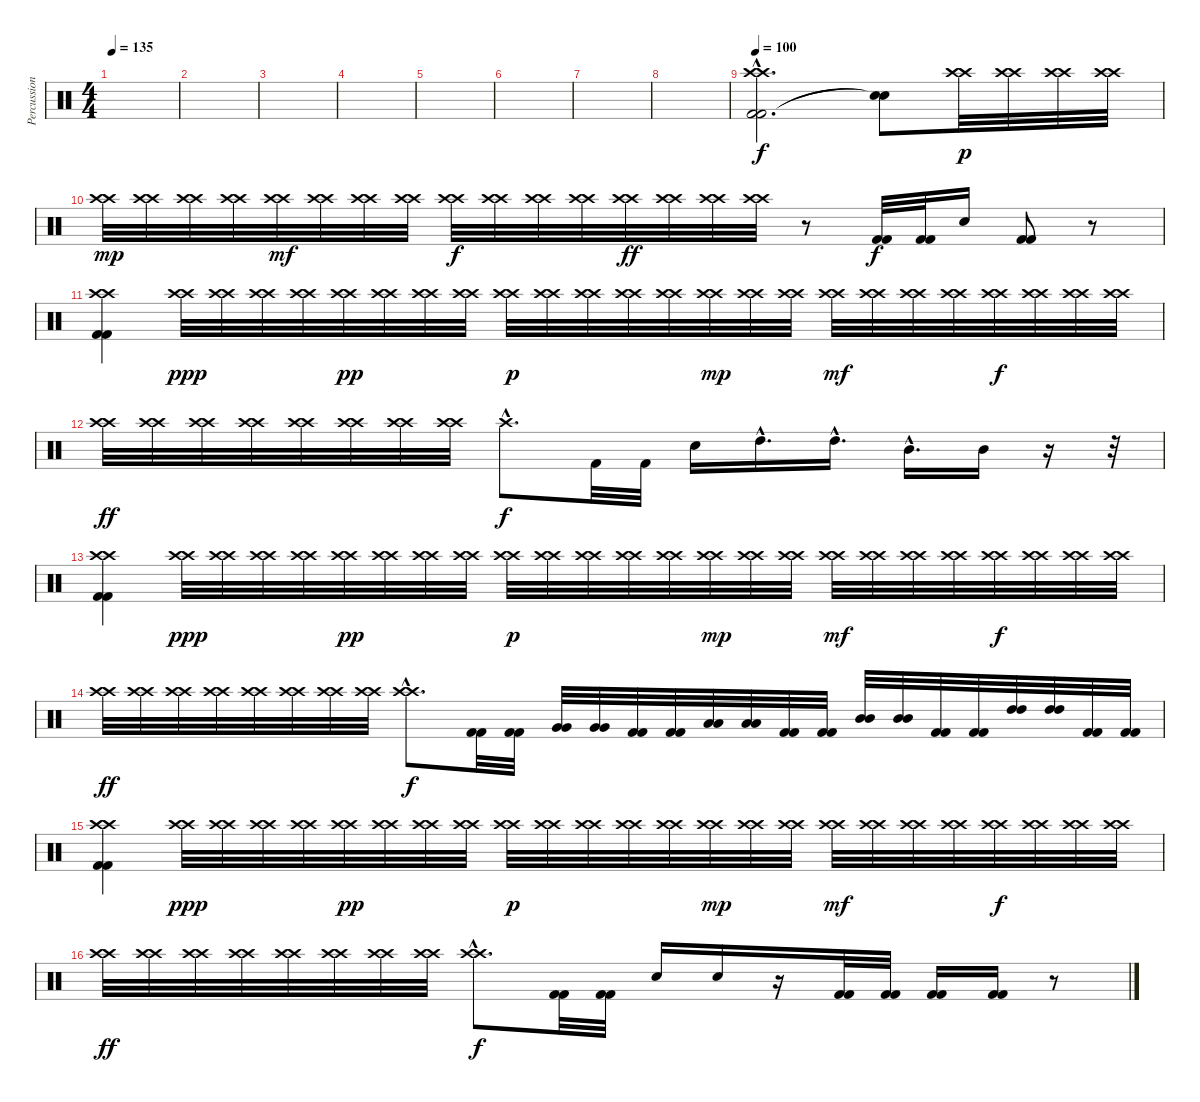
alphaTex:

\track ("Percussions" "Percussion") {instrument percussion}
\staff {score}
\articulation defaults
\ts (4 4)
\tempo 135
\tempo 100
\tempo 135
\clef neutral
\ks c
|
|
|
|
|
|
|
|
\tempo 100
("Kick (hit) 2"{hac} "Kick (hit) 2"{hac} "Crash high (hit)"{hac} "Crash high (hit)"{hac}).2{d} ("Snare (hit)"{t} "Snare (hit)"{t}).8 ("Crash high (hit)" "Crash high (hit)").32{dy p} ("Crash high (hit)" "Crash high (hit)").32 ("Crash high (hit)" "Crash high (hit)").32 ("Crash high (hit)" "Crash high (hit)").32 |
("Crash high (hit)" "Crash high (hit)").32{dy mp} ("Crash high (hit)" "Crash high (hit)").32 ("Crash high (hit)" "Crash high (hit)").32 ("Crash high (hit)" "Crash high (hit)").32 ("Crash high (hit)" "Crash high (hit)").32{dy mf} ("Crash high (hit)" "Crash high (hit)").32 ("Crash high (hit)" "Crash high (hit)").32 ("Crash high (hit)" "Crash high (hit)").32 ("Crash high (hit)" "Crash high (hit)").32{dy f} ("Crash high (hit)" "Crash high (hit)").32 ("Crash high (hit)" "Crash high (hit)").32 ("Crash high (hit)" "Crash high (hit)").32 ("Crash high (hit)" "Crash high (hit)").32{dy ff} ("Crash high (hit)" "Crash high (hit)").32 ("Crash high (hit)" "Crash high (hit)").32 ("Crash high (hit)" "Crash high (hit)").32 r.8 ("Kick (hit) 2" "Kick (hit) 2").32{dy f} ("Kick (hit) 2" "Kick (hit) 2").32 "Electric Snare (hit)".16 ("Kick (hit) 2" "Kick (hit) 2").8 r.8 |
("Kick (hit) 2" "Kick (hit) 2" "Crash high (hit)" "Crash high (hit)").4 ("Crash high (hit)" "Crash high (hit)").32{dy ppp} ("Crash high (hit)" "Crash high (hit)").32 ("Crash high (hit)" "Crash high (hit)").32 ("Crash high (hit)" "Crash high (hit)").32 ("Crash high (hit)" "Crash high (hit)").32{dy pp} ("Crash high (hit)" "Crash high (hit)").32 ("Crash high (hit)" "Crash high (hit)").32 ("Crash high (hit)" "Crash high (hit)").32 ("Crash high (hit)" "Crash high (hit)").32{dy p} ("Crash high (hit)" "Crash high (hit)").32 ("Crash high (hit)" "Crash high (hit)").32 ("Crash high (hit)" "Crash high (hit)").32 ("Crash high (hit)" "Crash high (hit)").32 ("Crash high (hit)" "Crash high (hit)").32{dy mp} ("Crash high (hit)" "Crash high (hit)").32 ("Crash high (hit)" "Crash high (hit)").32 ("Crash high (hit)" "Crash high (hit)").32{dy mf} ("Crash high (hit)" "Crash high (hit)").32 ("Crash high (hit)" "Crash high (hit)").32 ("Crash high (hit)" "Crash high (hit)").32 ("Crash high (hit)" "Crash high (hit)").32{dy f} ("Crash high (hit)" "Crash high (hit)").32 ("Crash high (hit)" "Crash high (hit)").32 ("Crash high (hit)" "Crash high (hit)").32 |
("Crash high (hit)" "Crash high (hit)").32{dy ff} ("Crash high (hit)" "Crash high (hit)").32 ("Crash high (hit)" "Crash high (hit)").32 ("Crash high (hit)" "Crash high (hit)").32 ("Crash high (hit)" "Crash high (hit)").32 ("Crash high (hit)" "Crash high (hit)").32 ("Crash high (hit)" "Crash high (hit)").32 ("Crash high (hit)" "Crash high (hit)").32 "Crash high (hit)"{hac}.8{d dy f} "Kick (hit) 2".32 "Kick (hit) 2".32 "Electric Snare (hit)".16 "High Tom (hit)"{hac}.16{d} "High Tom (hit)"{hac}.16{d} "Mid Tom (hit)"{hac}.16{d} "Mid Tom (hit)".16 r.16 r.32 |
("Kick (hit) 2" "Kick (hit) 2" "Crash high (hit)" "Crash high (hit)").4 ("Crash high (hit)" "Crash high (hit)").32{dy ppp} ("Crash high (hit)" "Crash high (hit)").32 ("Crash high (hit)" "Crash high (hit)").32 ("Crash high (hit)" "Crash high (hit)").32 ("Crash high (hit)" "Crash high (hit)").32{dy pp} ("Crash high (hit)" "Crash high (hit)").32 ("Crash high (hit)" "Crash high (hit)").32 ("Crash high (hit)" "Crash high (hit)").32 ("Crash high (hit)" "Crash high (hit)").32{dy p} ("Crash high (hit)" "Crash high (hit)").32 ("Crash high (hit)" "Crash high (hit)").32 ("Crash high (hit)" "Crash high (hit)").32 ("Crash high (hit)" "Crash high (hit)").32 ("Crash high (hit)" "Crash high (hit)").32{dy mp} ("Crash high (hit)" "Crash high (hit)").32 ("Crash high (hit)" "Crash high (hit)").32 ("Crash high (hit)" "Crash high (hit)").32{dy mf} ("Crash high (hit)" "Crash high (hit)").32 ("Crash high (hit)" "Crash high (hit)").32 ("Crash high (hit)" "Crash high (hit)").32 ("Crash high (hit)" "Crash high (hit)").32{dy f} ("Crash high (hit)" "Crash high (hit)").32 ("Crash high (hit)" "Crash high (hit)").32 ("Crash high (hit)" "Crash high (hit)").32 |
("Crash high (hit)" "Crash high (hit)").32{dy ff} ("Crash high (hit)" "Crash high (hit)").32 ("Crash high (hit)" "Crash high (hit)").32 ("Crash high (hit)" "Crash high (hit)").32 ("Crash high (hit)" "Crash high (hit)").32 ("Crash high (hit)" "Crash high (hit)").32 ("Crash high (hit)" "Crash high (hit)").32 ("Crash high (hit)" "Crash high (hit)").32 ("Crash high (hit)"{hac} "Crash high (hit)"{hac}).8{d dy f} ("Kick (hit) 2" "Kick (hit) 2").32 ("Kick (hit) 2" "Kick (hit) 2").32 ("Very Low Tom (hit)" "Very Low Tom (hit)").32 ("Very Low Tom (hit)" "Very Low Tom (hit)").32 ("Kick (hit) 2" "Kick (hit) 2").32 ("Kick (hit) 2" "Kick (hit) 2").32 ("Low Tom (hit)" "Low Tom (hit)").32 ("Low Tom (hit)" "Low Tom (hit)").32 ("Kick (hit) 2" "Kick (hit) 2").32 ("Kick (hit) 2" "Kick (hit) 2").32 ("Mid Tom (hit)" "Mid Tom (hit)").32 ("Mid Tom (hit)" "Mid Tom (hit)").32 ("Kick (hit) 2" "Kick (hit) 2").32 ("Kick (hit) 2" "Kick (hit) 2").32 ("High Tom (hit)" "High Tom (hit)").32 ("High Tom (hit)" "High Tom (hit)").32 ("Kick (hit) 2" "Kick (hit) 2").32 ("Kick (hit) 2" "Kick (hit) 2").32 |
("Kick (hit) 2" "Kick (hit) 2" "Crash high (hit)" "Crash high (hit)").4 ("Crash high (hit)" "Crash high (hit)").32{dy ppp} ("Crash high (hit)" "Crash high (hit)").32 ("Crash high (hit)" "Crash high (hit)").32 ("Crash high (hit)" "Crash high (hit)").32 ("Crash high (hit)" "Crash high (hit)").32{dy pp} ("Crash high (hit)" "Crash high (hit)").32 ("Crash high (hit)" "Crash high (hit)").32 ("Crash high (hit)" "Crash high (hit)").32 ("Crash high (hit)" "Crash high (hit)").32{dy p} ("Crash high (hit)" "Crash high (hit)").32 ("Crash high (hit)" "Crash high (hit)").32 ("Crash high (hit)" "Crash high (hit)").32 ("Crash high (hit)" "Crash high (hit)").32 ("Crash high (hit)" "Crash high (hit)").32{dy mp} ("Crash high (hit)" "Crash high (hit)").32 ("Crash high (hit)" "Crash high (hit)").32 ("Crash high (hit)" "Crash high (hit)").32{dy mf} ("Crash high (hit)" "Crash high (hit)").32 ("Crash high (hit)" "Crash high (hit)").32 ("Crash high (hit)" "Crash high (hit)").32 ("Crash high (hit)" "Crash high (hit)").32{dy f} ("Crash high (hit)" "Crash high (hit)").32 ("Crash high (hit)" "Crash high (hit)").32 ("Crash high (hit)" "Crash high (hit)").32 |
("Crash high (hit)" "Crash high (hit)").32{dy ff} ("Crash high (hit)" "Crash high (hit)").32 ("Crash high (hit)" "Crash high (hit)").32 ("Crash high (hit)" "Crash high (hit)").32 ("Crash high (hit)" "Crash high (hit)").32 ("Crash high (hit)" "Crash high (hit)").32 ("Crash high (hit)" "Crash high (hit)").32 ("Crash high (hit)" "Crash high (hit)").32 ("Crash high (hit)"{hac} "Crash high (hit)"{hac}).8{d dy f} ("Kick (hit) 2" "Kick (hit) 2").32 ("Kick (hit) 2" "Kick (hit) 2").32 "Electric Snare (hit)".16 "Electric Snare (hit)".16 r.16 ("Kick (hit) 2" "Kick (hit) 2").32 ("Kick (hit) 2" "Kick (hit) 2").32 ("Kick (hit) 2" "Kick (hit) 2").16 ("Kick (hit) 2" "Kick (hit) 2").16 r.8
